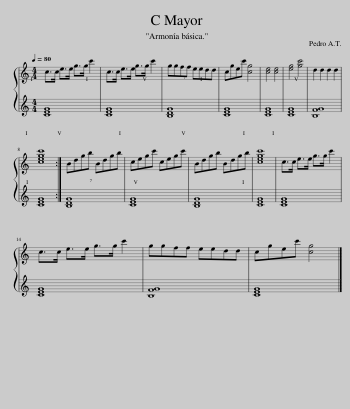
X:1
%%score { 1 | 2 }
L:1/8
Q:1/4=80
M:4/4
I:linebreak $
K:C
V:1 treble
V:2 treble
V:1
 c>c e>e g>g c'2 | c>c e>e g>g c'2 | ggff eedd | cgec' [cg]4 | [ce]4 [ce]4 | %5
 [eg]4 [gc']4 | d2 d2 d2 d2 |$ [cegc']8 :| Bdgb Bdgb | cegc' cegc' | %10
 Bdgb Bdgb | [cegc']8 | c>c e>e g>g c'2 |$ c>c e>e g>g c'2 | ggff eedd | %15
 cgec' [cg]4 |] %16
V:2
 [CEG]8 | [CEG]8 | [B,DG]8 | [CEG]8 | [CEG]8 | %5
 [CEG]8 | [B,FG]8 |$ [CEG]8 :| [B,DG]8 | [CEG]8 | %10
 [B,DG]8 | [CEG]8 | [CEG]8 |$ [CEG]8 | [B,FG]8 | %15
 [CEG]8 |] %16
